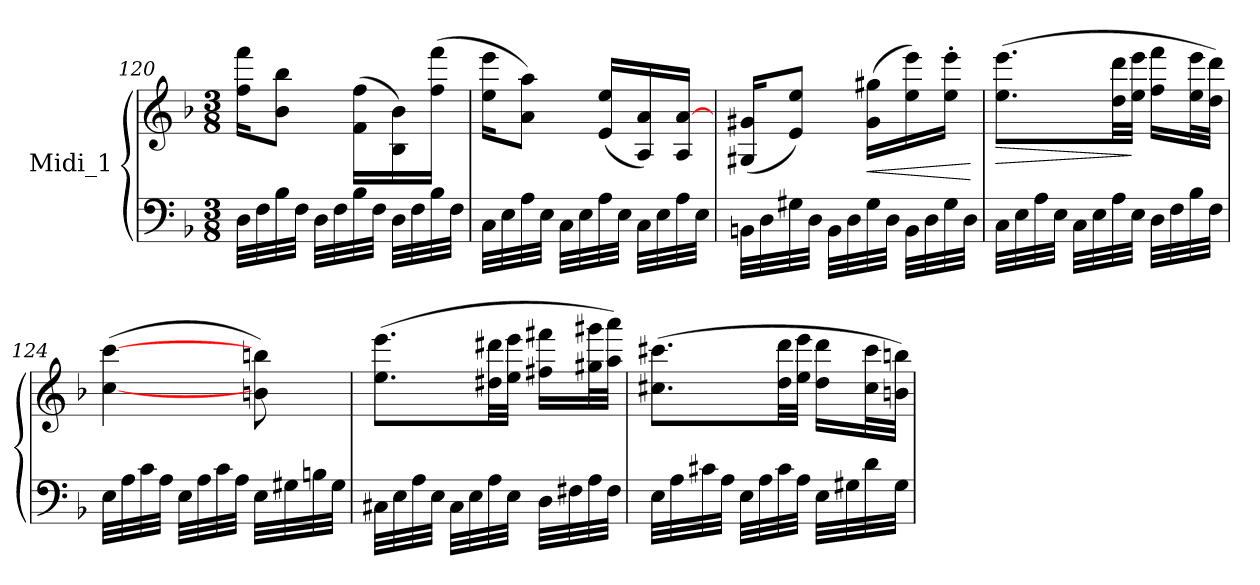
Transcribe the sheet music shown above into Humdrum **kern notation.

**kern	**kern	**dynam
*part1	*part1	*part1
*staff2	*staff1	*staff1/2
*I"Midi_1	*	*
*clefF4	*clefG2	*
*k[b-]	*k[b-]	*
*F:	*F:	*
*M3/8	*M3/8	*
=120	=120	=120
32D\LLL	16ff\ 16fff\KL	.
32F\	.	.
32B-i\	8b-i\ 8bb-i\J	.
32F\JJJ	.	.
32D\LLL	.	.
32F\	.	.
32B-\	(>16f\ 16ff\LL	.
32F\JJJ	.	.
32D\LLL	16B-\ 16b-\)	.
32F\	.	.
32B-\	(>16ff\ 16fff\JJ	.
32F\JJJ	.	.
!!LO:LB:g=z
=121	=121	=121
32C\LLL	16ee\ 16eee\KL	.
32E\	.	.
32A\	8a\ 8aa\J)	.
32E\JJJ	.	.
32C\LLL	.	.
32E\	.	.
32A\	(<16e/ 16ee/LL	.
32E\JJJ	.	.
32C\LLL	16A/ 16a/)	.
32E\	.	.
32A\	16A/ [16a/JJ	.
32E\JJJ	.	.
=122	=122	=122
*	*MM75	*
32BBn\LLL	(<16G#X/ 16g#X/KL	.
32D\	.	.
32G#X\	8e/ 8ee/J)	.
32D\JJJ	.	.
32BB\LLL	.	.
32D\	.	.
!	!	!LO:HP:b
32G#\	(>16g#\ 16gg#X\LL	<
32D\JJJ	.	.
32BB\LLL	16ee\ 16eee\)	.
32D\	.	.
32G#\	16ee\' 16eee\'JJ	.
32D\JJJ	.	.
.	.	[
=123	=123	=123
!	!	!LO:HP:b
32C\LLL	(>8.ee\ 8.eee\L	>
32E\	.	.
32A\	.	.
32E\JJJ	.	.
32C\LLL	.	.
32E\	.	.
32A\	32dd\ 32ddd\LL	.
32E\JJJ	32ee\ 32eee\JJJ	]
32D\LLL	16ff\ 16fff\LL	.
32F\	.	.
32B-i\	32ee\ 32eee\L	.
32F\JJJ	32dd\ 32ddd\JJJ)	.
=124	=124	=124
32E\LLL	(>[4cc\ [4ccc\	.
32A\	.	.
32c\	.	.
32A\JJJ	.	.
32E\LLL	.	.
32A\	.	.
32c\	.	.
32A\JJJ	.	.
32E\LLL	8bn\ 8bbn\)	.
32G#X\	.	.
32Bn\	.	.
32G#\JJJ	.	.
!!LO:PB:g=z
=125	=125	=125
32C#X\LLL	(>8.ee\ 8.eee\L	.
32E\	.	.
32A\	.	.
32E\JJJ	.	.
32C#\LLL	.	.
32E\	.	.
32A\	32dd#X\ 32ddd#X\LL	.
32E\JJJ	32ee\ 32eee\JJJ	.
32D\LLL	16ff#X\ 16fff#X\LL	.
32F#X\	.	.
32A\	32gg#X\ 32ggg#X\L	.
32F#\JJJ	32aa\ 32aaa\JJJ)	.
=126	=126	=126
*	*MM75	*
32E\LLL	(>8.cc#X\ 8.ccc#X\L	.
32A\	.	.
32c#X\	.	.
32A\JJJ	.	.
32E\LLL	.	.
32A\	.	.
32c#\	32dd\ 32ddd\LL	.
32A\JJJ	32ee\ 32eee\JJJ	.
32E\LLL	16dd\ 16ddd\LL	.
32G#X\	.	.
32d\	32cc#\ 32ccc#\L	.
32G#\JJJ	32bn\ 32bbn\JJJ)	.
=	=	=
*-	*-	*-
